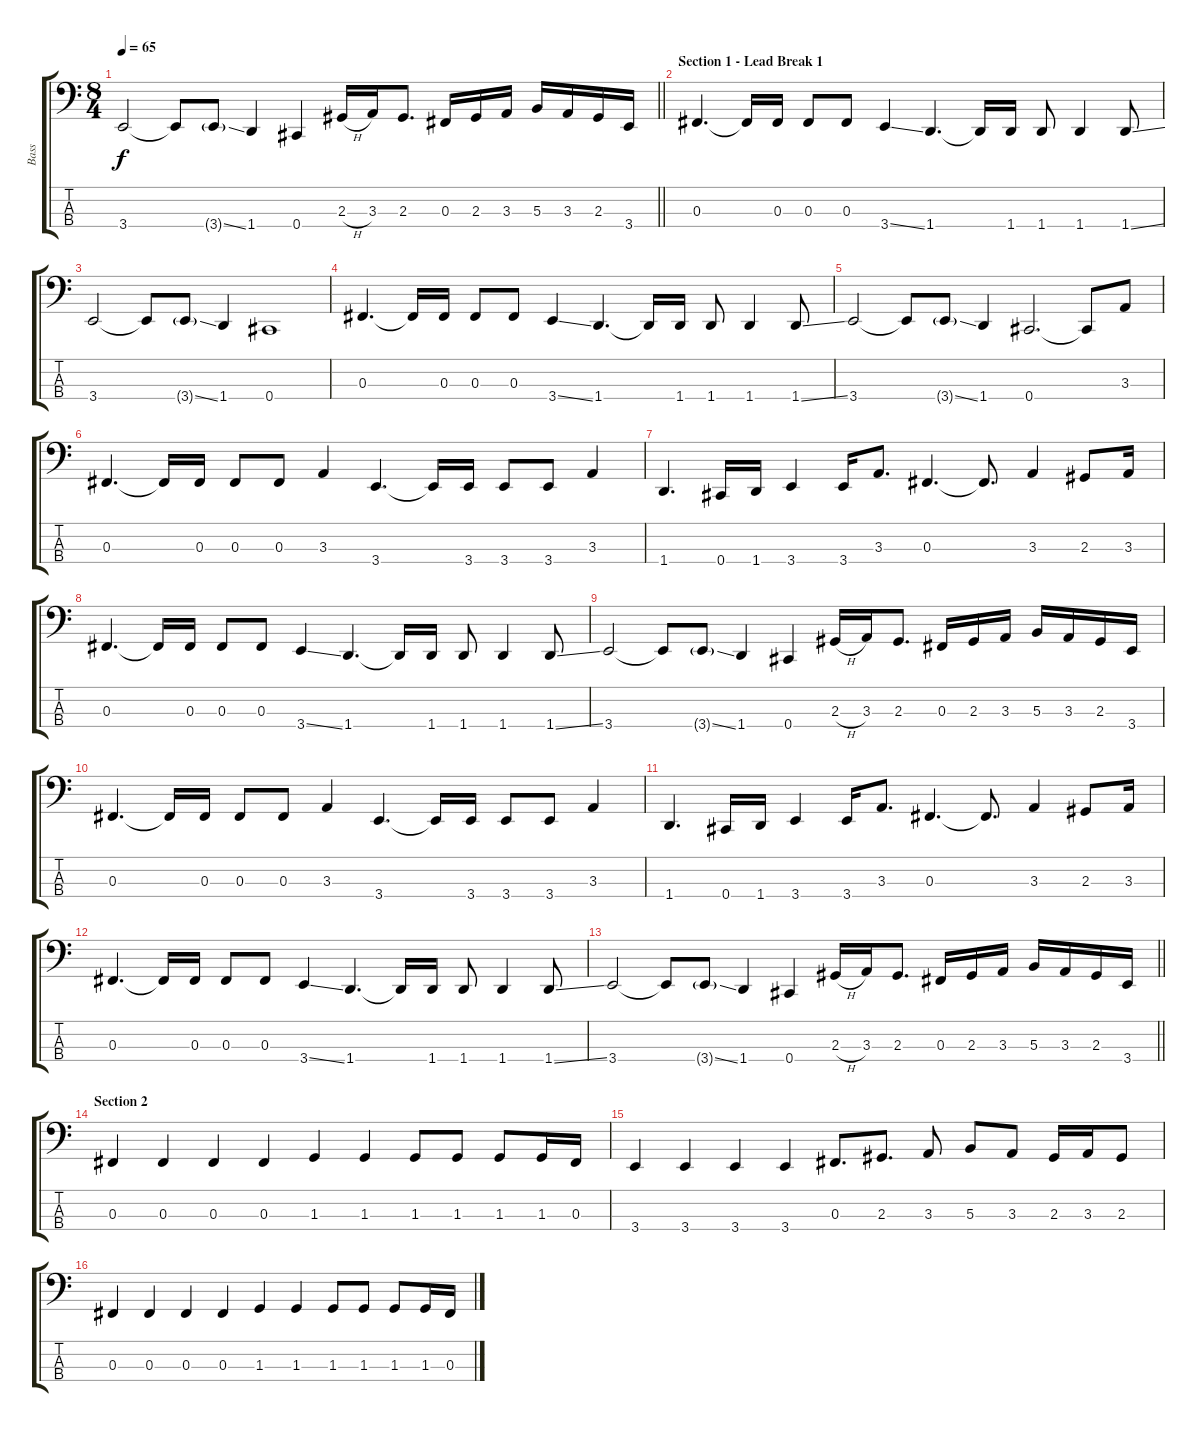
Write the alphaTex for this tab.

\track ("Bass" "Bass") {instrument electricbasspick}
\staff {score tabs}
\tuning (E2 B1 Gb1 Db1) {hide}
\ts (8 4)
\tempo 65
\clef f4
\barLineRight lightlight
\ks c
3.4.2{dy f} 3.4{t}.8 3.4{ss g}.8 1.4.4 0.4.4 2.3{h}.16 3.3.16 2.3.8{d} 0.3.16 2.3.16 3.3.16 5.3.16 3.3.16 2.3.16 3.4.16 |
\section ("" "Section 1 - Lead Break 1")
0.3.4{d} 0.3{t}.16 0.3.16 0.3.8 0.3.8 3.4{ss}.4 1.4.4{d} 1.4{t}.16 1.4.16 1.4.8 1.4.4 1.4{ss}.8 |
3.4.2 3.4{t}.8 3.4{ss g}.8 1.4.4 0.4.1 |
0.3.4{d} 0.3{t}.16 0.3.16 0.3.8 0.3.8 3.4{ss}.4 1.4.4{d} 1.4{t}.16 1.4.16 1.4.8 1.4.4 1.4{ss}.8 |
3.4.2 3.4{t}.8 3.4{ss g}.8 1.4.4 0.4.2{d} 0.4{t}.8 3.3.8 |
0.3.4{d} 0.3{t}.16 0.3.16 0.3.8 0.3.8 3.3.4 3.4.4{d} 3.4{t}.16 3.4.16 3.4.8 3.4.8 3.3.4 |
1.4.4{d} 0.4.16 1.4.16 3.4.4 3.4.16 3.3.8{d} 0.3.4{d} 0.3{t}.8{d} 3.3.4 2.3.8 3.3.16 |
0.3.4{d} 0.3{t}.16 0.3.16 0.3.8 0.3.8 3.4{ss}.4 1.4.4{d} 1.4{t}.16 1.4.16 1.4.8 1.4.4 1.4{ss}.8 |
3.4.2 3.4{t}.8 3.4{ss g}.8 1.4.4 0.4.4 2.3{h}.16 3.3.16 2.3.8{d} 0.3.16 2.3.16 3.3.16 5.3.16 3.3.16 2.3.16 3.4.16 |
0.3.4{d} 0.3{t}.16 0.3.16 0.3.8 0.3.8 3.3.4 3.4.4{d} 3.4{t}.16 3.4.16 3.4.8 3.4.8 3.3.4 |
1.4.4{d} 0.4.16 1.4.16 3.4.4 3.4.16 3.3.8{d} 0.3.4{d} 0.3{t}.8{d} 3.3.4 2.3.8 3.3.16 |
0.3.4{d} 0.3{t}.16 0.3.16 0.3.8 0.3.8 3.4{ss}.4 1.4.4{d} 1.4{t}.16 1.4.16 1.4.8 1.4.4 1.4{ss}.8 |
\barLineRight lightlight
3.4.2 3.4{t}.8 3.4{ss g}.8 1.4.4 0.4.4 2.3{h}.16 3.3.16 2.3.8{d} 0.3.16 2.3.16 3.3.16 5.3.16 3.3.16 2.3.16 3.4.16 |
\section ("" "Section 2")
0.3.4 0.3.4 0.3.4 0.3.4 1.3.4 1.3.4 1.3.8 1.3.8 1.3.8 1.3.16 0.3.16 |
3.4.4 3.4.4 3.4.4 3.4.4 0.3.8{d} 2.3.8{d} 3.3.8 5.3.8 3.3.8 2.3.16 3.3.16 2.3.8 |
0.3.4 0.3.4 0.3.4 0.3.4 1.3.4 1.3.4 1.3.8 1.3.8 1.3.8 1.3.16 0.3.16
